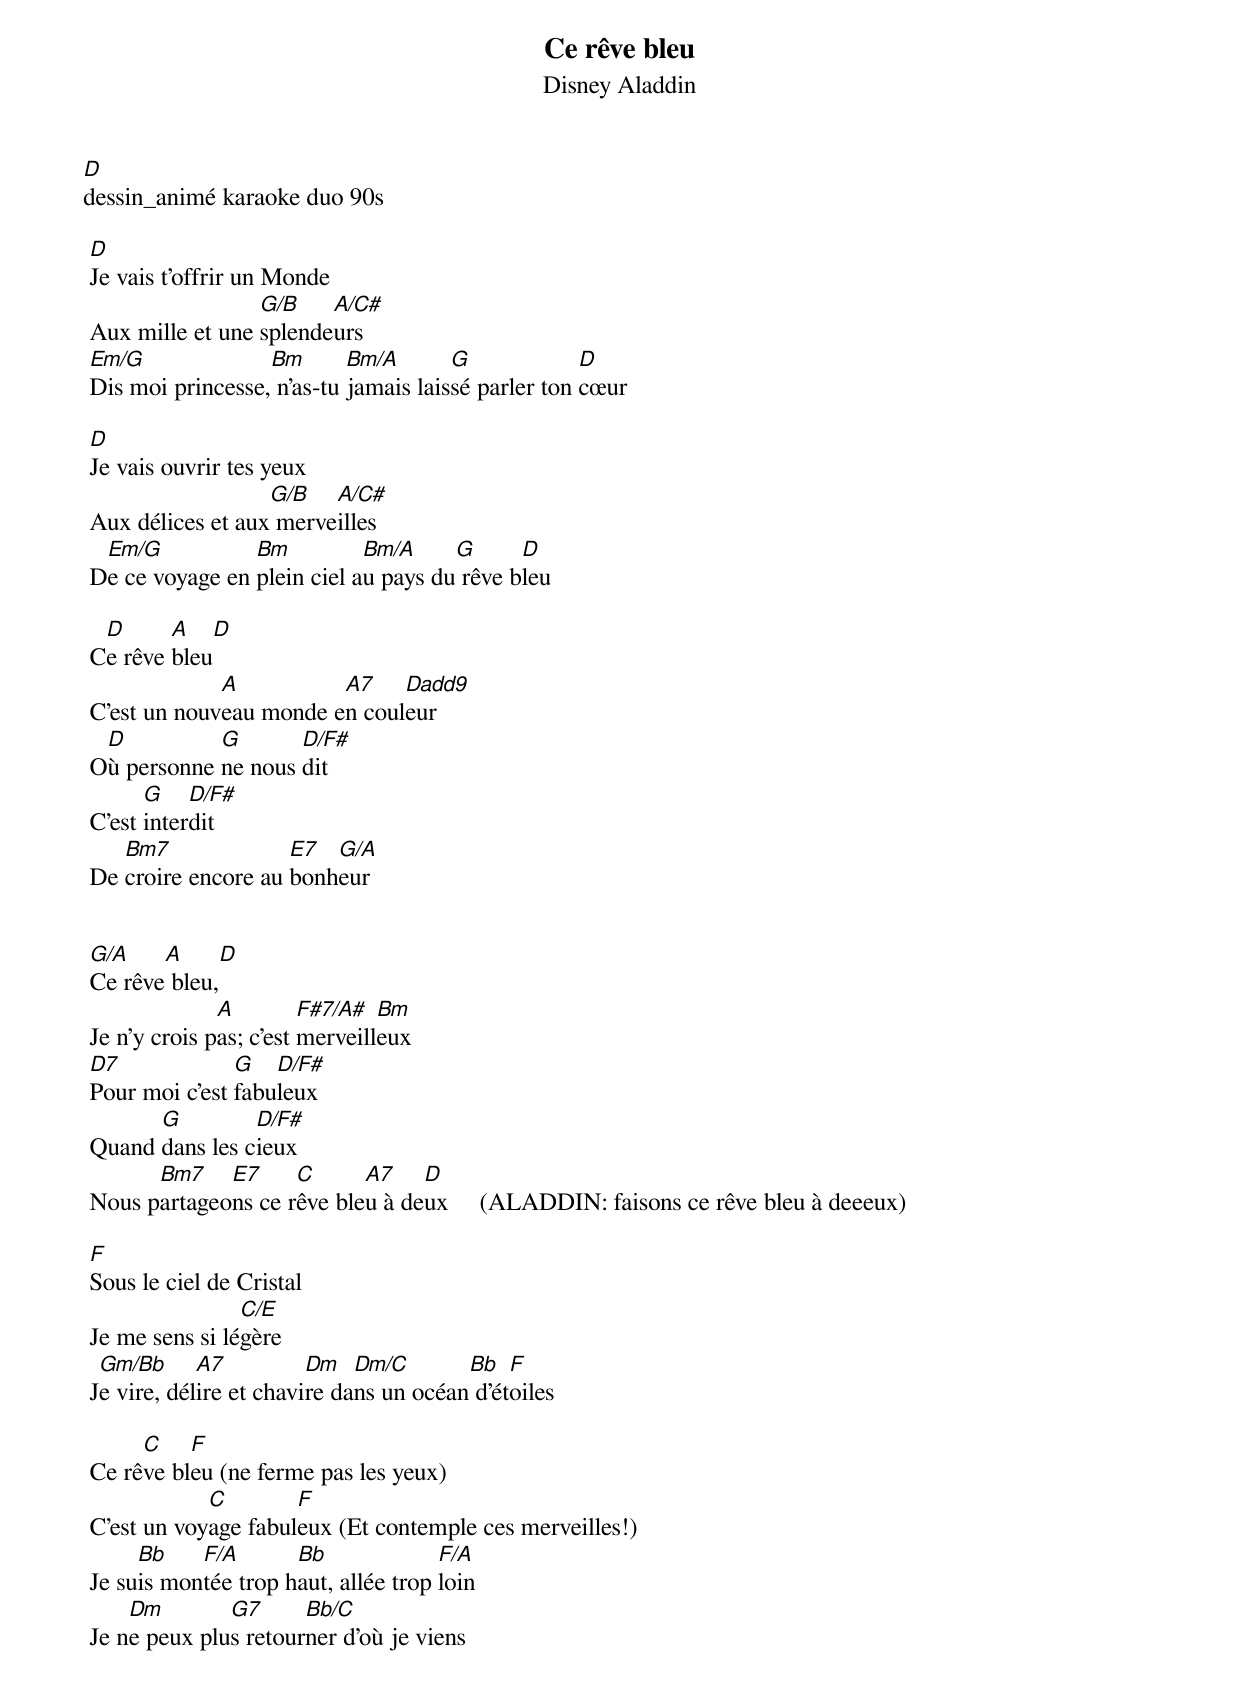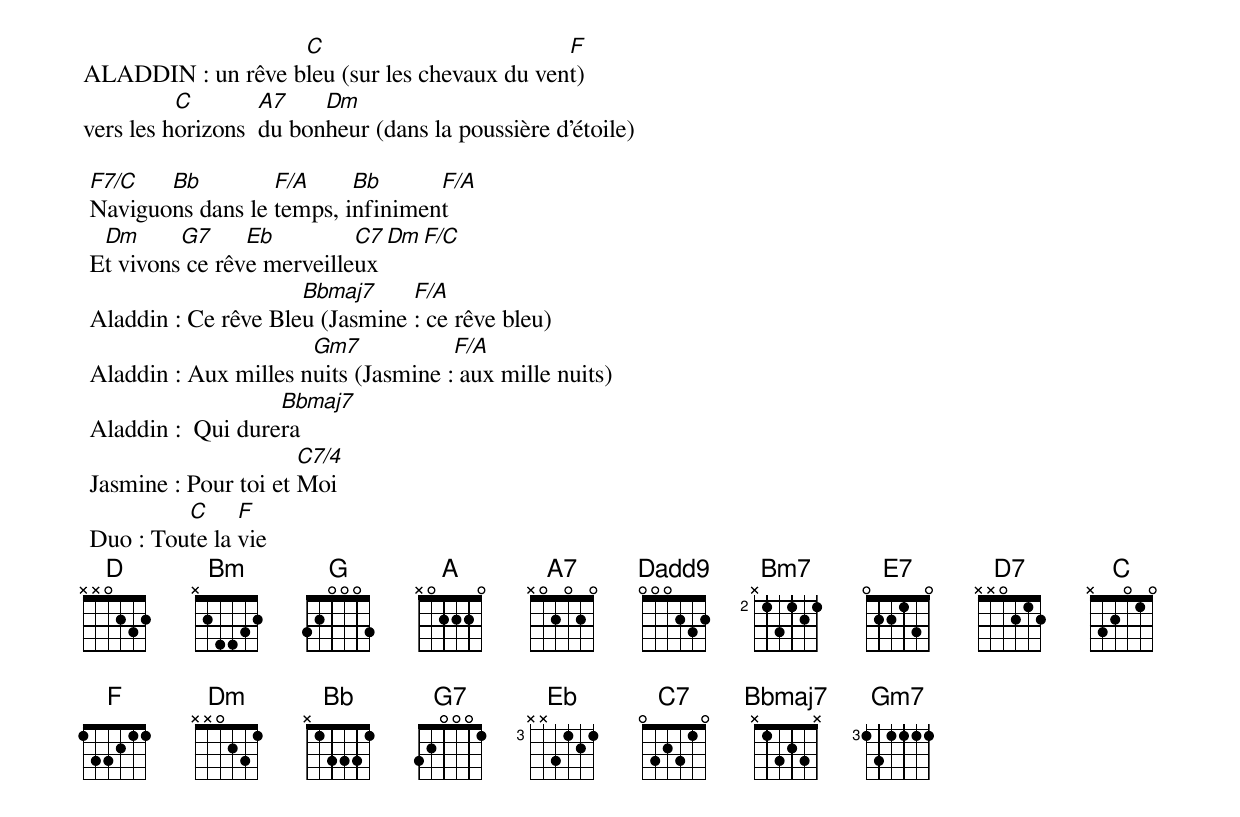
Ce rêve bleu
Disney Aladdin
D
dessin_animé karaoke duo 90s

 D
 Je vais t'offrir un Monde
                  G/B    A/C#
 Aux mille et une splendeurs
 Em/G              Bm       Bm/A       G             D
 Dis moi princesse, n'as-tu jamais laissé parler ton cœur

 D
 Je vais ouvrir tes yeux
                   G/B   A/C#
 Aux délices et aux merveilles
  Em/G           Bm          Bm/A     G      D
 De ce voyage en plein ciel au pays du rêve bleu

  D      A       D
 Ce rêve bleu
              A          A7    D(add9)
 C'est un nouveau monde en couleur
  D          G       D/F#
 Où personne ne nous dit
       G    D/F#
 C'est interdit
    Bm7              E7  G/A
 De croire encore au bonheur


 G/A    A      D
 Ce rêve bleu,
               A         F#7/A#  Bm
 Je n'y crois pas; c'est merveilleux
 D7             G   D/F#
 Pour moi c'est fabuleux
       G         D/F#
 Quand dans les cieux
       Bm7    E7     C      A7    D
 Nous partageons ce rêve bleu à deux     (ALADDIN: faisons ce rêve bleu à deeeux)

 F
 Sous le ciel de Cristal
                 C/E
 Je me sens si légère
  Gm/Bb      A7          Dm   Dm/C       Bb   F
 Je vire, délire et chavire dans un océan d'étoiles

      C    F
 Ce rêve bleu (ne ferme pas les yeux)
             C        F
 C'est un voyage fabuleux (Et contemple ces merveilles!)
      Bb    F/A       Bb              F/A
 Je suis montée trop haut, allée trop loin
     Dm        G7      Bb/C
 Je ne peux plus retourner d'où je viens
                   C                          F
ALADDIN : un rêve bleu (sur les chevaux du vent)
          C        A7    Dm
vers les horizons  du bonheur (dans la poussière d'étoile)

 F7/C   Bb         F/A     Bb      F/A
 Naviguons dans le temps, infiniment
  Dm      G7     Eb         C7      Dm      F/C
 Et vivons ce rêve merveilleux
                      Bbmaj7     F/A
 Aladdin : Ce rêve Bleu (Jasmine : ce rêve bleu)
                       Gm7            F/A
 Aladdin : Aux milles nuits (Jasmine : aux mille nuits)
                    Bbmaj7
 Aladdin :  Qui durera
                       C7/4
 Jasmine : Pour toi et Moi
          C     F
 Duo : Toute la vie
